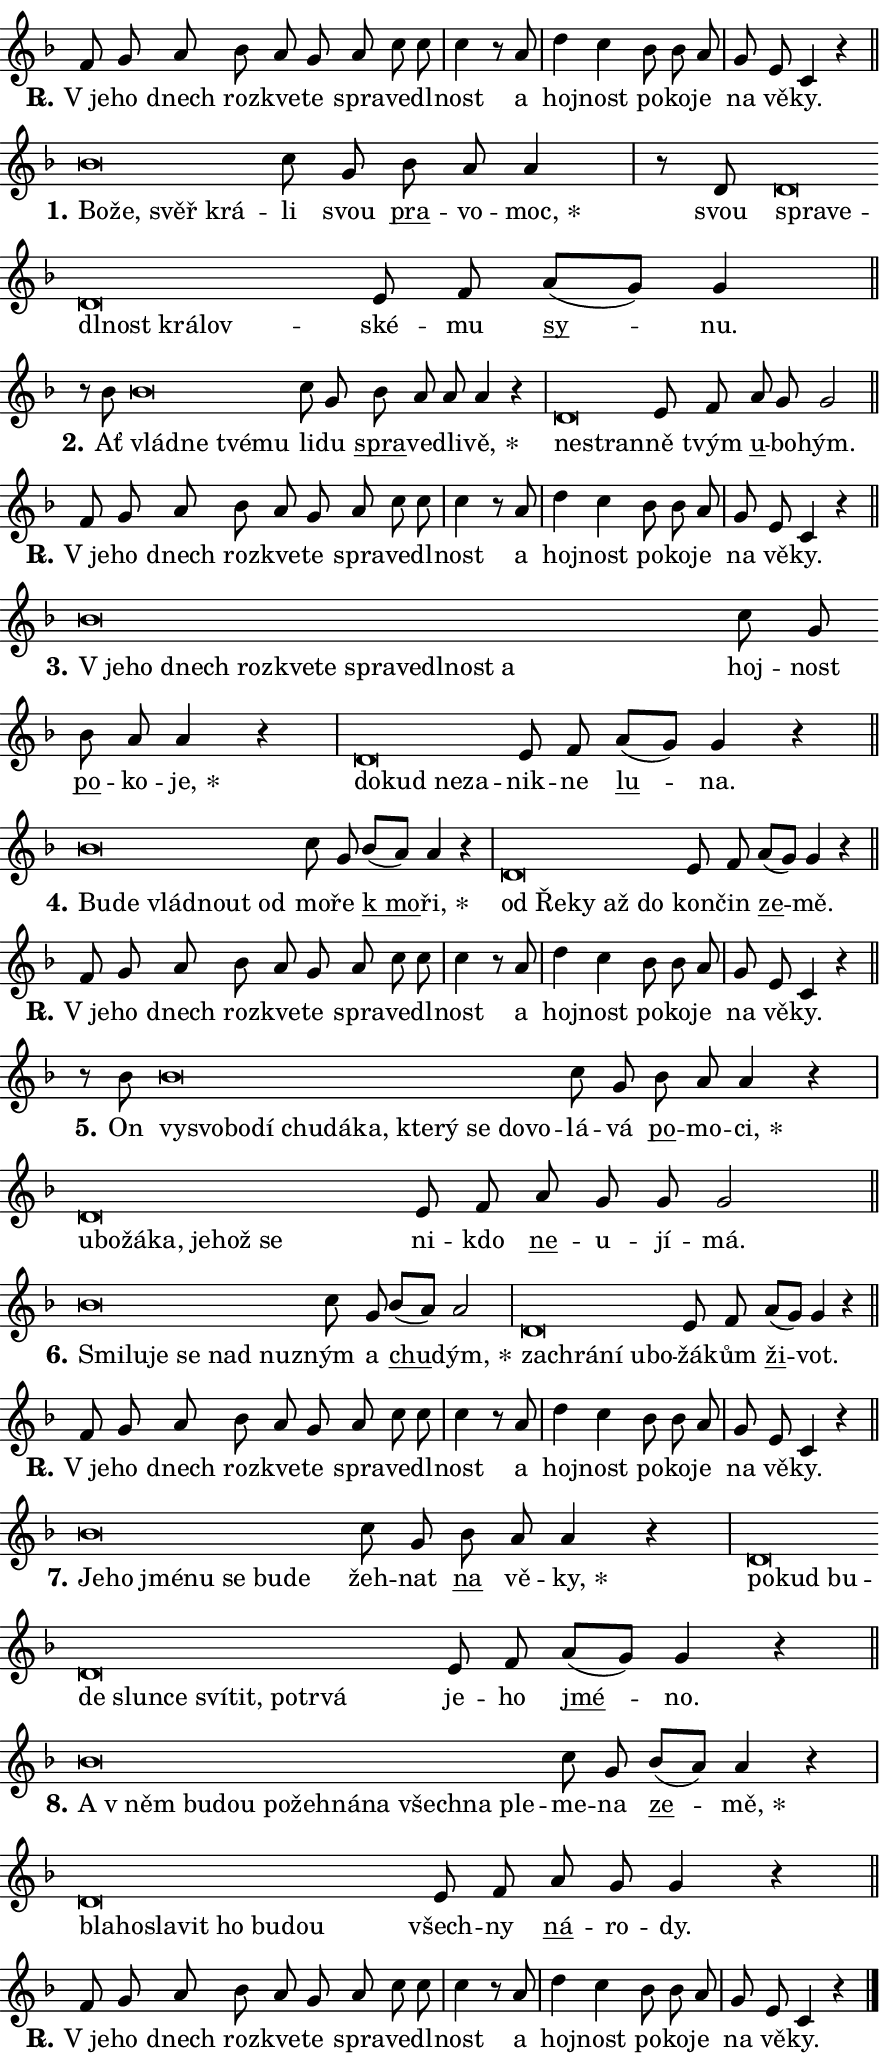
\version "2.24.0"
\header { tagline = "" }
\paper {
  indent = 0\cm
  top-margin = 0\cm
  right-margin = 0.13\cm % to fit lyric hyphens
  bottom-margin = 0\cm
  left-margin = 0\cm
  paper-width = 15\cm
  page-breaking = #ly:one-page-breaking
  system-system-spacing.basic-distance = #11
  score-system-spacing.basic-distance = #11
  ragged-last = ##f
}


%% Author: Thomas Morley
%% https://lists.gnu.org/archive/html/lilypond-user/2020-05/msg00002.html
#(define (line-position grob)
"Returns position of @var[grob} in current system:
   @code{'start}, if at first time-step
   @code{'end}, if at last time-step
   @code{'middle} otherwise
"
  (let* ((col (ly:item-get-column grob))
         (ln (ly:grob-object col 'left-neighbor))
         (rn (ly:grob-object col 'right-neighbor))
         (col-to-check-left (if (ly:grob? ln) ln col))
         (col-to-check-right (if (ly:grob? rn) rn col))
         (break-dir-left
           (and
             (ly:grob-property col-to-check-left 'non-musical #f)
             (ly:item-break-dir col-to-check-left)))
         (break-dir-right
           (and
             (ly:grob-property col-to-check-right 'non-musical #f)
             (ly:item-break-dir col-to-check-right))))
        (cond ((eqv? 1 break-dir-left) 'start)
              ((eqv? -1 break-dir-right) 'end)
              (else 'middle))))

#(define (tranparent-at-line-position vctor)
  (lambda (grob)
  "Relying on @code{line-position} select the relevant enry from @var{vctor}.
Used to determine transparency,"
    (case (line-position grob)
      ((end) (not (vector-ref vctor 0)))
      ((middle) (not (vector-ref vctor 1)))
      ((start) (not (vector-ref vctor 2))))))

noteHeadBreakVisibility =
#(define-music-function (break-visibility)(vector?)
"Makes @code{NoteHead}s transparent relying on @var{break-visibility}"
#{
  \override NoteHead.transparent =
    #(tranparent-at-line-position break-visibility)
#})

#(define delete-ledgers-for-transparent-note-heads
  (lambda (grob)
    "Reads whether a @code{NoteHead} is transparent.
If so this @code{NoteHead} is removed from @code{'note-heads} from
@var{grob}, which is supposed to be @code{LedgerLineSpanner}.
As a result ledgers are not printed for this @code{NoteHead}"
    (let* ((nhds-array (ly:grob-object grob 'note-heads))
           (nhds-list
             (if (ly:grob-array? nhds-array)
                 (ly:grob-array->list nhds-array)
                 '()))
           ;; Relies on the transparent-property being done before
           ;; Staff.LedgerLineSpanner.after-line-breaking is executed.
           ;; This is fragile ...
           (to-keep
             (remove
               (lambda (nhd)
                 (ly:grob-property nhd 'transparent #f))
               nhds-list)))
      ;; TODO find a better method to iterate over grob-arrays, similiar
      ;; to filter/remove etc for lists
      ;; For now rebuilt from scratch
      (set! (ly:grob-object grob 'note-heads)  '())
      (for-each
        (lambda (nhd)
          (ly:pointer-group-interface::add-grob grob 'note-heads nhd))
        to-keep))))

squashNotes = {
  \override NoteHead.X-extent = #'(-0.2 . 0.2)
  \override NoteHead.Y-extent = #'(-0.75 . 0)
  \override NoteHead.stencil =
    #(lambda (grob)
       (let ((pos (ly:grob-property grob 'staff-position)))
         (begin
           (if (< pos -7) (display "ERROR: Lower brevis then expected\n") (display ""))
           (if (<= pos -6) ly:text-interface::print ly:note-head::print))))
}
unSquashNotes = {
  \revert NoteHead.X-extent
  \revert NoteHead.Y-extent
  \revert NoteHead.stencil
}

hideNotes = \noteHeadBreakVisibility #begin-of-line-visible
unHideNotes = \noteHeadBreakVisibility #all-visible

% work-around for resetting accidentals
% https://lilypond.org/doc/v2.23/Documentation/notation/displaying-rhythms#unmetered-music
cadenzaMeasure = {
  \cadenzaOff
  \partial 1024 s1024
  \cadenzaOn
}

#(define-markup-command (accent layout props text) (markup?)
  "Underline accented syllable"
  (interpret-markup layout props
    #{\markup \override #'(offset . 4.3) \underline { #text }#}))

responsum = \markup \concat {
  "R" \hspace #-1.05 \path #0.1 #'((moveto 0 0.07) (lineto 0.9 0.8)) \hspace #0.05 "."
}

spaceSize = #0.6828661417322834 % exact space size for TeX Gyre Schola

\layout {
  \context {
    \Staff
    \remove "Time_signature_engraver"
    \override LedgerLineSpanner.after-line-breaking = #delete-ledgers-for-transparent-note-heads
  }
  \context {
    \Lyrics {
      \override LyricSpace.minimum-distance = \spaceSize
      \override LyricText.font-name = #"TeX Gyre Schola"
      \override LyricText.font-size = 1
      \override StanzaNumber.font-name = #"TeX Gyre Schola Bold"
      \override StanzaNumber.font-size = 1
    }
  }
  \context {
    \Score 
    \override NoteHead.text =
      #(lambda (grob) 
        (let ((pos (ly:grob-property grob 'staff-position)))
          #{\markup {
            \combine
              \halign #-0.55 \raise #(if (= pos -6) 0 0.5) \override #'(thickness . 2) \draw-line #'(3.2 . 0)
              \musicglyph "noteheads.sM1"
          }#}))
  }
}

% magnetic-lyrics.ily
%
%   written by
%     Jean Abou Samra <jean@abou-samra.fr>
%     Werner Lemberg <wl@gnu.org>
%
%   adapted by
%     Jiri Hon <jiri.hon@gmail.com>
%
% Version 2022-Apr-15

% https://www.mail-archive.com/lilypond-user@gnu.org/msg149350.html

#(define (Left_hyphen_pointer_engraver context)
   "Collect syllable-hyphen-syllable occurrences in lyrics and store
them in properties.  This engraver only looks to the left.  For
example, if the lyrics input is @code{foo -- bar}, it does the
following.

@itemize @bullet
@item
Set the @code{text} property of the @code{LyricHyphen} grob between
@q{foo} and @q{bar} to @code{foo}.

@item
Set the @code{left-hyphen} property of the @code{LyricText} grob with
text @q{foo} to the @code{LyricHyphen} grob between @q{foo} and
@q{bar}.
@end itemize

Use this auxiliary engraver in combination with the
@code{lyric-@/text::@/apply-@/magnetic-@/offset!} hook."
   (let ((hyphen #f)
         (text #f))
     (make-engraver
      (acknowledgers
       ((lyric-syllable-interface engraver grob source-engraver)
        (set! text grob)))
      (end-acknowledgers
       ((lyric-hyphen-interface engraver grob source-engraver)
        ;(when (not (grob::has-interface grob 'lyric-space-interface))
          (set! hyphen grob)));)
      ((stop-translation-timestep engraver)
       (when (and text hyphen)
         (ly:grob-set-object! text 'left-hyphen hyphen))
       (set! text #f)
       (set! hyphen #f)))))

#(define (lyric-text::apply-magnetic-offset! grob)
   "If the space between two syllables is less than the value in
property @code{LyricText@/.details@/.squash-threshold}, move the right
syllable to the left so that it gets concatenated with the left
syllable.

Use this function as a hook for
@code{LyricText@/.after-@/line-@/breaking} if the
@code{Left_@/hyphen_@/pointer_@/engraver} is active."
   (let ((hyphen (ly:grob-object grob 'left-hyphen #f)))
     (when hyphen
       (let ((left-text (ly:spanner-bound hyphen LEFT)))
         (when (grob::has-interface left-text 'lyric-syllable-interface)
           (let* ((common (ly:grob-common-refpoint grob left-text X))
                  (this-x-ext (ly:grob-extent grob common X))
                  (left-x-ext
                   (begin
                     ;; Trigger magnetism for left-text.
                     (ly:grob-property left-text 'after-line-breaking)
                     (ly:grob-extent left-text common X)))
                  ;; `delta` is the gap width between two syllables.
                  (delta (- (interval-start this-x-ext)
                            (interval-end left-x-ext)))
                  (details (ly:grob-property grob 'details))
                  (threshold (assoc-get 'squash-threshold details 0.2)))
             (when (< delta threshold)
               (let* (;; We have to manipulate the input text so that
                      ;; ligatures crossing syllable boundaries are not
                      ;; disabled.  For languages based on the Latin
                      ;; script this is essentially a beautification.
                      ;; However, for non-Western scripts it can be a
                      ;; necessity.
                      (lt (ly:grob-property left-text 'text))
                      (rt (ly:grob-property grob 'text))
                      (is-space (grob::has-interface hyphen 'lyric-space-interface))
                      (space (if is-space " " ""))
                      (extra-delta (if is-space spaceSize 0))
                      ;; Append new syllable.
                      (ltrt-space (if (and (string? lt) (string? rt))
                                (string-append lt space rt)
                                (make-concat-markup (list lt space rt))))
                      ;; Right-align `ltrt` to the right side.
                      (ltrt-space-markup (grob-interpret-markup
                               grob
                               (make-translate-markup
                                (cons (interval-length this-x-ext) 0)
                                (make-right-align-markup ltrt-space)))))
                 (begin
                   ;; Don't print `left-text`.
                   (ly:grob-set-property! left-text 'stencil #f)
                   ;; Set text and stencil (which holds all collected
                   ;; syllables so far) and shift it to the left.
                   (ly:grob-set-property! grob 'text ltrt-space)
                   (ly:grob-set-property! grob 'stencil ltrt-space-markup)
                   (ly:grob-translate-axis! grob (- (- delta extra-delta)) X))))))))))


#(define (lyric-hyphen::displace-bounds-first grob)
   ;; Make very sure this callback isn't triggered too early.
   (let ((left (ly:spanner-bound grob LEFT))
         (right (ly:spanner-bound grob RIGHT)))
     (ly:grob-property left 'after-line-breaking)
     (ly:grob-property right 'after-line-breaking)
     (ly:lyric-hyphen::print grob)))

squashThreshold = #0.4

\layout {
  \context {
    \Lyrics
    \consists #Left_hyphen_pointer_engraver
    \override LyricText.after-line-breaking =
      #lyric-text::apply-magnetic-offset!
    \override LyricHyphen.stencil = #lyric-hyphen::displace-bounds-first
    \override LyricText.details.squash-threshold = \squashThreshold
    \override LyricHyphen.minimum-distance = 0
    \override LyricHyphen.minimum-length = \squashThreshold
  }
}

squashText = \override LyricText.details.squash-threshold = 9999
unSquashText = \override LyricText.details.squash-threshold = \squashThreshold

leftText = \override LyricText.self-alignment-X = #LEFT
unLeftText = \revert LyricText.self-alignment-X

starOffset = #(lambda (grob) 
                (let ((x_offset (ly:self-alignment-interface::aligned-on-x-parent grob)))
                  (if (= x_offset 0) 0 (+ x_offset 1.2))))

star = #(define-music-function (syllable)(string?)
"Append star separator at the end of a syllable"
#{
  \once \override LyricText.X-offset = #starOffset
  \lyricmode { \markup {
    #syllable
    \override #'((font-name . "TeX Gyre Schola Bold")) \hspace #0.2 \lower #0.65 \larger "*"
  } }
#})

starAccent = #(define-music-function (syllable)(string?)
"Append star separator at the end of a syllable and make accent"
#{
  \once \override LyricText.X-offset = #starOffset
  \lyricmode { \markup {
    \accent #syllable
    \override #'((font-name . "TeX Gyre Schola Bold")) \hspace #0.2 \lower #0.65 \larger "*"
  } }
#})

breath = #(define-music-function (syllable)(string?)
"Append breathing indicator at the end of a syllable"
#{
  \lyricmode { \markup { #syllable "+" } }
#})

optionalBreath = #(define-music-function (syllable)(string?)
"Append optional breathing indicator at the end of a syllable"
#{
  \lyricmode { \markup { #syllable "(+)" } }
#})


\score {
    <<
        \new Voice = "melody" { \cadenzaOn \key f \major \relative { f'8 g a bes a g \bar "" a c c \cadenzaMeasure \bar "|" c4 r8 a \cadenzaMeasure \bar "|" d4 c \bar "" bes8 bes a \cadenzaMeasure \bar "|" g e c4 r \cadenzaMeasure \bar "||" \break } }
        \new Lyrics \lyricsto "melody" { \lyricmode { \set stanza = \responsum
"V je" -- ho dnech roz -- kve -- te spra -- ve -- dl -- nost a hoj -- nost po -- ko -- je na vě -- ky. } }
    >>
    \layout {}
}

\score {
    <<
        \new Voice = "melody" { \cadenzaOn \key f \major \relative { \squashNotes bes'\breve*1/16 \hideNotes \breve*1/16 \bar "" \breve*1/16 \breve*1/16 \bar "" \unHideNotes \unSquashNotes c8 g \bar "" bes a a4 \cadenzaMeasure \bar "|" r8 d, \squashNotes d\breve*1/16 \hideNotes \breve*1/16 \bar "" \breve*1/16 \bar "" \breve*1/16 \bar "" \breve*1/16 \breve*1/16 \bar "" \unHideNotes \unSquashNotes e8 f \bar "" a[( g)] g4 \cadenzaMeasure \bar "||" \break } }
        \new Lyrics \lyricsto "melody" { \lyricmode { \set stanza = "1."
\leftText Bo -- \squashText že, svěř krá -- \unLeftText \unSquashText li svou \markup \accent pra -- vo -- \star moc, svou \leftText spra -- \squashText ve -- dl -- nost krá -- lov -- \unLeftText \unSquashText ské -- mu \markup \accent sy -- nu. } }
    >>
    \layout {}
}

\score {
    <<
        \new Voice = "melody" { \cadenzaOn \key f \major \relative { r8 bes' \squashNotes bes\breve*1/16 \hideNotes \breve*1/16 \bar "" \breve*1/16 \breve*1/16 \bar "" \unHideNotes \unSquashNotes c8 g \bar "" bes a a a4 r \cadenzaMeasure \bar "|" \squashNotes d,\breve*1/16 \hideNotes \breve*1/16 \bar "" \unHideNotes \unSquashNotes e8 f \bar "" a g g2 \cadenzaMeasure \bar "||" \break } }
        \new Lyrics \lyricsto "melody" { \lyricmode { \set stanza = "2."
Ať \leftText vlád -- \squashText ne tvé -- mu \unLeftText \unSquashText li -- du \markup \accent spra -- ve -- dli -- \star vě, \leftText ne -- \squashText stran -- \unLeftText \unSquashText ně tvým \markup \accent u -- bo -- hým. } }
    >>
    \layout {}
}

\score {
    <<
        \new Voice = "melody" { \cadenzaOn \key f \major \relative { f'8 g a bes a g \bar "" a c c \cadenzaMeasure \bar "|" c4 r8 a \cadenzaMeasure \bar "|" d4 c \bar "" bes8 bes a \cadenzaMeasure \bar "|" g e c4 r \cadenzaMeasure \bar "||" \break } }
        \new Lyrics \lyricsto "melody" { \lyricmode { \set stanza = \responsum
"V je" -- ho dnech roz -- kve -- te spra -- ve -- dl -- nost a hoj -- nost po -- ko -- je na vě -- ky. } }
    >>
    \layout {}
}

\score {
    <<
        \new Voice = "melody" { \cadenzaOn \key f \major \relative { \squashNotes bes'\breve*1/16 \hideNotes \breve*1/16 \bar "" \breve*1/16 \bar "" \breve*1/16 \bar "" \breve*1/16 \bar "" \breve*1/16 \bar "" \breve*1/16 \bar "" \breve*1/16 \bar "" \breve*1/16 \bar "" \breve*1/16 \breve*1/16 \bar "" \unHideNotes \unSquashNotes c8 g \bar "" bes a a4 r \cadenzaMeasure \bar "|" \squashNotes d,\breve*1/16 \hideNotes \breve*1/16 \bar "" \breve*1/16 \breve*1/16 \bar "" \unHideNotes \unSquashNotes e8 f \bar "" a[( g)] g4 r \cadenzaMeasure \bar "||" \break } }
        \new Lyrics \lyricsto "melody" { \lyricmode { \set stanza = "3."
\leftText "V je" -- \squashText ho dnech roz -- kve -- te spra -- ve -- dl -- nost a \unLeftText \unSquashText hoj -- nost \markup \accent po -- ko -- \star je, \leftText do -- \squashText kud ne -- za -- \unLeftText \unSquashText nik -- ne \markup \accent lu -- na. } }
    >>
    \layout {}
}

\score {
    <<
        \new Voice = "melody" { \cadenzaOn \key f \major \relative { \squashNotes bes'\breve*1/16 \hideNotes \breve*1/16 \bar "" \breve*1/16 \bar "" \breve*1/16 \breve*1/16 \bar "" \unHideNotes \unSquashNotes c8 g \bar "" bes[( a)] a4 r \cadenzaMeasure \bar "|" \squashNotes d,\breve*1/16 \hideNotes \breve*1/16 \bar "" \breve*1/16 \bar "" \breve*1/16 \breve*1/16 \bar "" \unHideNotes \unSquashNotes e8 f \bar "" a[( g)] g4 r \cadenzaMeasure \bar "||" \break } }
        \new Lyrics \lyricsto "melody" { \lyricmode { \set stanza = "4."
\leftText Bu -- \squashText de vlád -- nout od \unLeftText \unSquashText mo -- ře \markup \accent "k mo" -- \star ři, \leftText od \squashText Ře -- ky až do \unLeftText \unSquashText kon -- čin \markup \accent ze -- mě. } }
    >>
    \layout {}
}

\score {
    <<
        \new Voice = "melody" { \cadenzaOn \key f \major \relative { f'8 g a bes a g \bar "" a c c \cadenzaMeasure \bar "|" c4 r8 a \cadenzaMeasure \bar "|" d4 c \bar "" bes8 bes a \cadenzaMeasure \bar "|" g e c4 r \cadenzaMeasure \bar "||" \break } }
        \new Lyrics \lyricsto "melody" { \lyricmode { \set stanza = \responsum
"V je" -- ho dnech roz -- kve -- te spra -- ve -- dl -- nost a hoj -- nost po -- ko -- je na vě -- ky. } }
    >>
    \layout {}
}

\score {
    <<
        \new Voice = "melody" { \cadenzaOn \key f \major \relative { r8 bes' \squashNotes bes\breve*1/16 \hideNotes \breve*1/16 \bar "" \breve*1/16 \bar "" \breve*1/16 \bar "" \breve*1/16 \bar "" \breve*1/16 \bar "" \breve*1/16 \bar "" \breve*1/16 \bar "" \breve*1/16 \bar "" \breve*1/16 \bar "" \breve*1/16 \breve*1/16 \bar "" \unHideNotes \unSquashNotes c8 g \bar "" bes a a4 r \cadenzaMeasure \bar "|" \squashNotes d,\breve*1/16 \hideNotes \breve*1/16 \bar "" \breve*1/16 \bar "" \breve*1/16 \bar "" \breve*1/16 \bar "" \breve*1/16 \breve*1/16 \bar "" \unHideNotes \unSquashNotes e8 f \bar "" a g g g2 \cadenzaMeasure \bar "||" \break } }
        \new Lyrics \lyricsto "melody" { \lyricmode { \set stanza = "5."
On \leftText vy -- \squashText svo -- bo -- dí chu -- dá -- ka, kte -- rý se do -- vo -- \unLeftText \unSquashText lá -- vá \markup \accent po -- mo -- \star ci, \leftText u -- \squashText bo -- žá -- ka, je -- hož se \unLeftText \unSquashText ni -- kdo \markup \accent ne -- u -- jí -- má. } }
    >>
    \layout {}
}

\score {
    <<
        \new Voice = "melody" { \cadenzaOn \key f \major \relative { \squashNotes bes'\breve*1/16 \hideNotes \breve*1/16 \bar "" \breve*1/16 \bar "" \breve*1/16 \bar "" \breve*1/16 \breve*1/16 \bar "" \unHideNotes \unSquashNotes c8 g \bar "" bes[( a)] a2 \cadenzaMeasure \bar "|" \squashNotes d,\breve*1/16 \hideNotes \breve*1/16 \bar "" \breve*1/16 \bar "" \breve*1/16 \breve*1/16 \bar "" \unHideNotes \unSquashNotes e8 f \bar "" a[( g)] g4 r \cadenzaMeasure \bar "||" \break } }
        \new Lyrics \lyricsto "melody" { \lyricmode { \set stanza = "6."
\leftText Smi -- \squashText lu -- je se nad nuz -- \unLeftText \unSquashText ným a \markup \accent chu -- \star dým, \leftText za -- \squashText chrá -- ní u -- bo -- \unLeftText \unSquashText žá -- kům \markup \accent ži -- vot. } }
    >>
    \layout {}
}

\score {
    <<
        \new Voice = "melody" { \cadenzaOn \key f \major \relative { f'8 g a bes a g \bar "" a c c \cadenzaMeasure \bar "|" c4 r8 a \cadenzaMeasure \bar "|" d4 c \bar "" bes8 bes a \cadenzaMeasure \bar "|" g e c4 r \cadenzaMeasure \bar "||" \break } }
        \new Lyrics \lyricsto "melody" { \lyricmode { \set stanza = \responsum
"V je" -- ho dnech roz -- kve -- te spra -- ve -- dl -- nost a hoj -- nost po -- ko -- je na vě -- ky. } }
    >>
    \layout {}
}

\score {
    <<
        \new Voice = "melody" { \cadenzaOn \key f \major \relative { \squashNotes bes'\breve*1/16 \hideNotes \breve*1/16 \bar "" \breve*1/16 \bar "" \breve*1/16 \bar "" \breve*1/16 \bar "" \breve*1/16 \breve*1/16 \bar "" \unHideNotes \unSquashNotes c8 g \bar "" bes a a4 r \cadenzaMeasure \bar "|" \squashNotes d,\breve*1/16 \hideNotes \breve*1/16 \bar "" \breve*1/16 \bar "" \breve*1/16 \bar "" \breve*1/16 \bar "" \breve*1/16 \bar "" \breve*1/16 \bar "" \breve*1/16 \bar "" \breve*1/16 \bar "" \breve*1/16 \breve*1/16 \bar "" \unHideNotes \unSquashNotes e8 f \bar "" a[( g)] g4 r \cadenzaMeasure \bar "||" \break } }
        \new Lyrics \lyricsto "melody" { \lyricmode { \set stanza = "7."
\leftText Je -- \squashText ho jmé -- nu se bu -- de \unLeftText \unSquashText žeh -- nat \markup \accent na vě -- \star ky, \leftText po -- \squashText kud bu -- de slun -- ce sví -- tit, po -- tr -- vá \unLeftText \unSquashText je -- ho \markup \accent jmé -- no. } }
    >>
    \layout {}
}

\score {
    <<
        \new Voice = "melody" { \cadenzaOn \key f \major \relative { \squashNotes bes'\breve*1/16 \hideNotes \breve*1/16 \bar "" \breve*1/16 \bar "" \breve*1/16 \bar "" \breve*1/16 \bar "" \breve*1/16 \bar "" \breve*1/16 \bar "" \breve*1/16 \bar "" \breve*1/16 \bar "" \breve*1/16 \breve*1/16 \bar "" \unHideNotes \unSquashNotes c8 g \bar "" bes[( a)] a4 r \cadenzaMeasure \bar "|" \squashNotes d,\breve*1/16 \hideNotes \breve*1/16 \bar "" \breve*1/16 \bar "" \breve*1/16 \bar "" \breve*1/16 \bar "" \breve*1/16 \breve*1/16 \bar "" \unHideNotes \unSquashNotes e8 f \bar "" a g g4 r \cadenzaMeasure \bar "||" \break } }
        \new Lyrics \lyricsto "melody" { \lyricmode { \set stanza = "8."
\leftText A \squashText "v něm" bu -- dou po -- žeh -- ná -- na všech -- na ple -- \unLeftText \unSquashText me -- na \markup \accent ze -- \star mě, \leftText bla -- \squashText ho -- sla -- vit ho bu -- dou \unLeftText \unSquashText všech -- ny \markup \accent ná -- ro -- dy. } }
    >>
    \layout {}
}

\score {
    <<
        \new Voice = "melody" { \cadenzaOn \key f \major \relative { f'8 g a bes a g \bar "" a c c \cadenzaMeasure \bar "|" c4 r8 a \cadenzaMeasure \bar "|" d4 c \bar "" bes8 bes a \cadenzaMeasure \bar "|" g e c4 r \cadenzaMeasure \bar "||" \break } \bar "|." }
        \new Lyrics \lyricsto "melody" { \lyricmode { \set stanza = \responsum
"V je" -- ho dnech roz -- kve -- te spra -- ve -- dl -- nost a hoj -- nost po -- ko -- je na vě -- ky. } }
    >>
    \layout {}
}
